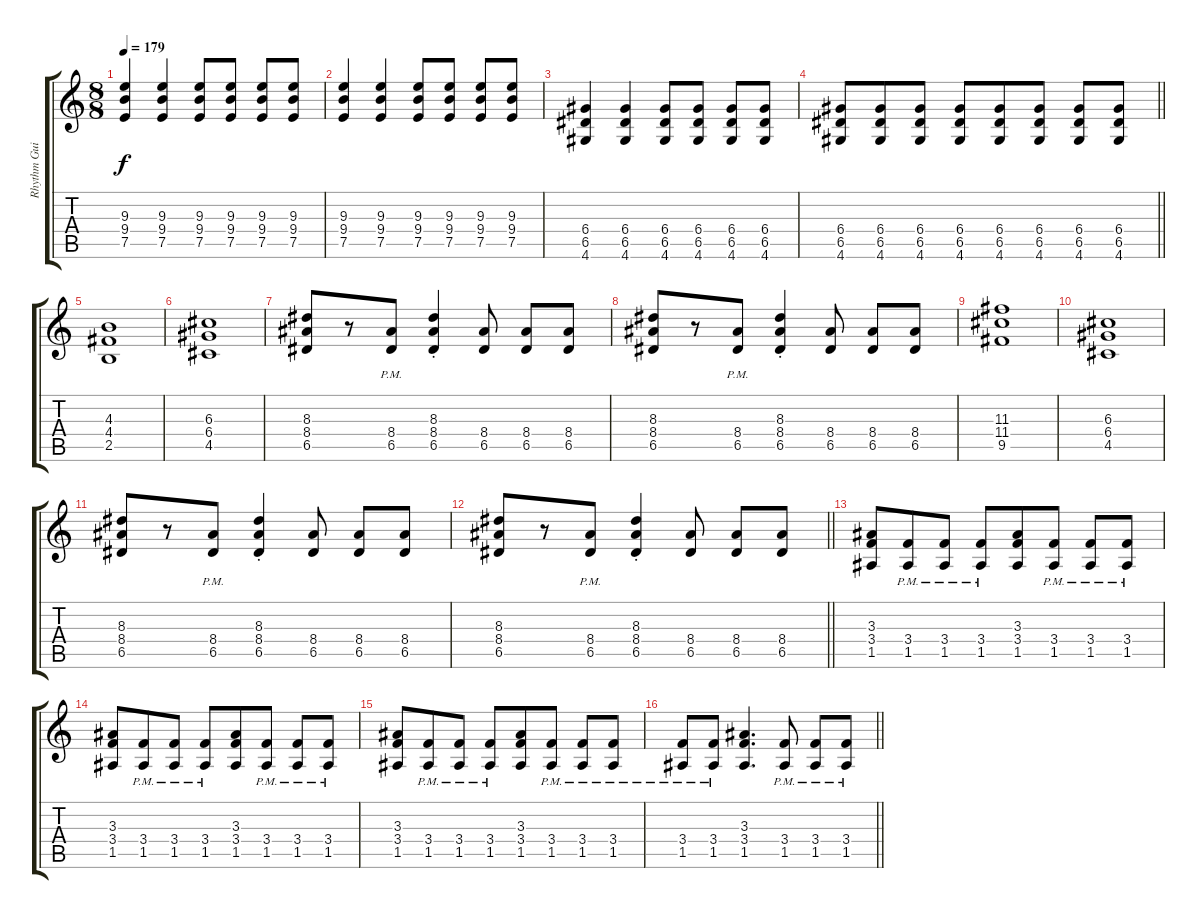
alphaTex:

\track ("Rhythm Guitar" "Rhythm Gui") {instrument distortionguitar}
\staff {score tabs}
\tuning (E4 B3 G3 D3 A2 E2) {hide}
\ts (8 8)
\tempo 179
\clef g2
\ks c
(9.3 9.4 7.5).4{dy f} (9.3 9.4 7.5).4 (9.3 9.4 7.5).8 (9.3 9.4 7.5).8 (9.3 9.4 7.5).8 (9.3 9.4 7.5).8 |
(9.3 9.4 7.5).4 (9.3 9.4 7.5).4 (9.3 9.4 7.5).8 (9.3 9.4 7.5).8 (9.3 9.4 7.5).8 (9.3 9.4 7.5).8 |
(6.4 6.5 4.6).4 (6.4 6.5 4.6).4 (6.4 6.5 4.6).8 (6.4 6.5 4.6).8 (6.4 6.5 4.6).8 (6.4 6.5 4.6).8 |
\barLineRight lightlight
(6.4 6.5 4.6).8 (6.4 6.5 4.6).8 (6.4 6.5 4.6).8 (6.4 6.5 4.6).8 (6.4 6.5 4.6).8 (6.4 6.5 4.6).8 (6.4 6.5 4.6).8 (6.4 6.5 4.6).8 |
(4.3 4.4 2.5).1 |
(6.3 6.4 4.5).1 |
(8.3 8.4 6.5).8 r.8 (8.4{pm} 6.5{pm}).8 (8.3{st} 8.4{st} 6.5{st}).4 (8.4 6.5).8 (8.4 6.5).8 (8.4 6.5).8 |
(8.3 8.4 6.5).8 r.8 (8.4{pm} 6.5{pm}).8 (8.3{st} 8.4{st} 6.5{st}).4 (8.4 6.5).8 (8.4 6.5).8 (8.4 6.5).8 |
(11.3 11.4 9.5).1 |
(6.3 6.4 4.5).1 |
(8.3 8.4 6.5).8 r.8 (8.4{pm} 6.5{pm}).8 (8.3{st} 8.4{st} 6.5{st}).4 (8.4 6.5).8 (8.4 6.5).8 (8.4 6.5).8 |
\barLineRight lightlight
(8.3 8.4 6.5).8 r.8 (8.4{pm} 6.5{pm}).8 (8.3{st} 8.4{st} 6.5{st}).4 (8.4 6.5).8 (8.4 6.5).8 (8.4 6.5).8 |
(3.3 3.4 1.5).8 (3.4{pm} 1.5{pm}).8 (3.4{pm} 1.5{pm}).8 (3.4{pm} 1.5{pm}).8 (3.3 3.4 1.5).8 (3.4{pm} 1.5{pm}).8 (3.4{pm} 1.5{pm}).8 (3.4{pm} 1.5{pm}).8 |
(3.3 3.4 1.5).8 (3.4{pm} 1.5{pm}).8 (3.4{pm} 1.5{pm}).8 (3.4{pm} 1.5{pm}).8 (3.3 3.4 1.5).8 (3.4{pm} 1.5{pm}).8 (3.4{pm} 1.5{pm}).8 (3.4{pm} 1.5{pm}).8 |
(3.3 3.4 1.5).8 (3.4{pm} 1.5{pm}).8 (3.4{pm} 1.5{pm}).8 (3.4{pm} 1.5{pm}).8 (3.3 3.4 1.5).8 (3.4{pm} 1.5{pm}).8 (3.4{pm} 1.5{pm}).8 (3.4{pm} 1.5{pm}).8 |
\barLineRight lightlight
(3.4{pm} 1.5{pm}).8 (3.4{pm} 1.5{pm}).8 (3.3 3.4 1.5).4{d} (3.4{pm} 1.5{pm}).8 (3.4{pm} 1.5{pm}).8 (3.4{pm} 1.5{pm}).8
